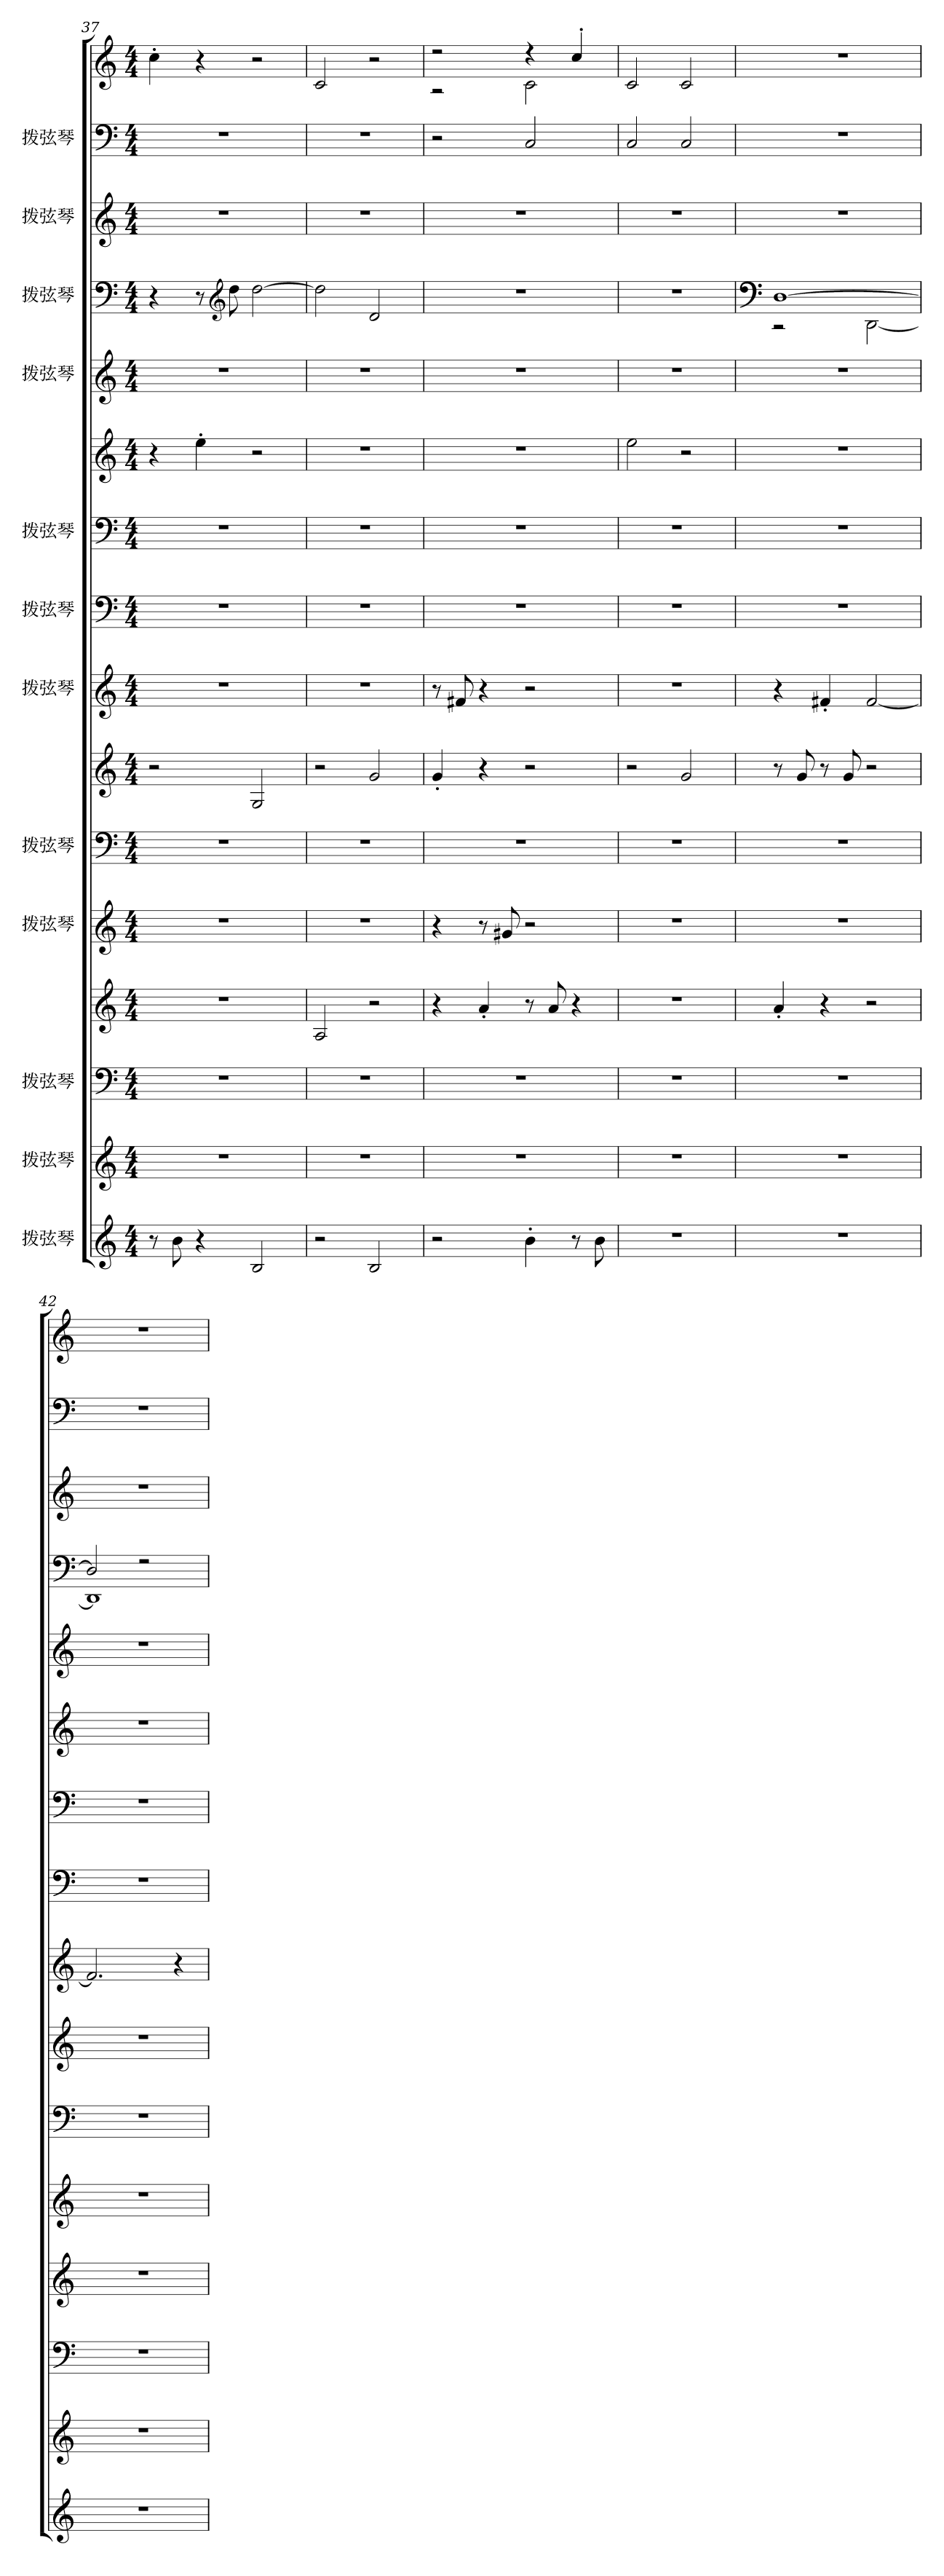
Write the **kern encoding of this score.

**kern	**kern	**kern	**kern	**kern	**kern	**kern	**kern	**kern	**kern	**kern	**kern	**kern	**kern	**kern	**kern
*part12	*part11	*part10	*part10	*part9	*part8	*part8	*part7	*part6	*part5	*part5	*part4	*part3	*part2	*part1	*part1
*staff16	*staff15	*staff14	*staff13	*staff12	*staff11	*staff10	*staff9	*staff8	*staff7	*staff6	*staff5	*staff4	*staff3	*staff2	*staff1
*I"拨弦琴	*I"拨弦琴	*I"拨弦琴	*	*I"拨弦琴	*I"拨弦琴	*	*I"拨弦琴	*I"拨弦琴	*I"拨弦琴	*	*I"拨弦琴	*I"拨弦琴	*I"拨弦琴	*I"拨弦琴	*
*clefG2	*clefG2	*clefF4	*clefG2	*clefG2	*clefF4	*clefG2	*clefG2	*clefF4	*clefF4	*clefG2	*clefG2	*clefF4	*clefG2	*clefF4	*clefG2
*k[]	*k[]	*k[]	*k[]	*k[]	*k[]	*k[]	*k[]	*k[]	*k[]	*k[]	*k[]	*k[]	*k[]	*k[]	*k[]
*M4/4	*M4/4	*M4/4	*M4/4	*M4/4	*M4/4	*M4/4	*M4/4	*M4/4	*M4/4	*M4/4	*M4/4	*M4/4	*M4/4	*M4/4	*M4/4
=37	=37	=37	=37	=37	=37	=37	=37	=37	=37	=37	=37	=37	=37	=37	=37
8r	1r	1r	1r	1r	1r	2r	1r	1r	1r	4r	1r	4r	1r	1r	4cc'\
8b\	.	.	.	.	.	.	.	.	.	.	.	.	.	.	.
4r	.	.	.	.	.	.	.	.	.	4ee'\	.	8r	.	.	4r
*	*	*	*	*	*	*	*	*	*	*	*	*clefG2	*	*	*
.	.	.	.	.	.	.	.	.	.	.	.	8dd\	.	.	.
2B/	.	.	.	.	.	2G/	.	.	.	2r	.	[2dd\	.	.	2r
=38	=38	=38	=38	=38	=38	=38	=38	=38	=38	=38	=38	=38	=38	=38	=38
2r	1r	1r	2A/	1r	1r	2r	1r	1r	1r	1r	1r	2dd\]	1r	1r	2c/
2B/	.	.	2r	.	.	2g/	.	.	.	.	.	2d/	.	.	2r
=39	=39	=39	=39	=39	=39	=39	=39	=39	=39	=39	=39	=39	=39	=39	=39
*	*	*	*	*	*	*	*	*	*	*	*	*	*	*	*^
2r	1r	1r	4r	4r	1r	4g'/	8r	1r	1r	1r	1r	1r	1r	2r	2r	2r
.	.	.	.	.	.	.	8f#X/	.	.	.	.	.	.	.	.	.
.	.	.	4a'/	8r	.	4r	4r	.	.	.	.	.	.	.	.	.
.	.	.	.	8g#X/	.	.	.	.	.	.	.	.	.	.	.	.
4b'\	.	.	8r	2r	.	2r	2r	.	.	.	.	.	.	2C/	4r	2c\
.	.	.	8a/	.	.	.	.	.	.	.	.	.	.	.	.	.
8r	.	.	4r	.	.	.	.	.	.	.	.	.	.	.	4cc'/	.
8b\	.	.	.	.	.	.	.	.	.	.	.	.	.	.	.	.
*	*	*	*	*	*	*	*	*	*	*	*	*	*	*	*v	*v
=40	=40	=40	=40	=40	=40	=40	=40	=40	=40	=40	=40	=40	=40	=40	=40
1r	1r	1r	1r	1r	1r	2r	1r	1r	1r	2ee\	1r	1r	1r	2C/	2c/
.	.	.	.	.	.	2g/	.	.	.	2r	.	.	.	2C/	2c/
!!LO:PB:g=z
=41	=41	=41	=41	=41	=41	=41	=41	=41	=41	=41	=41	=41	=41	=41	=41
*	*	*	*	*	*	*	*	*	*	*	*	*clefF4	*	*	*
*	*	*	*	*	*	*	*	*	*	*	*	*^	*	*	*
1r	1r	1r	4a'/	1r	1r	8r	4r	1r	1r	1r	1r	[1D	2r	1r	1r	1r
.	.	.	.	.	.	8g/	.	.	.	.	.	.	.	.	.	.
.	.	.	4r	.	.	8r	4f#X'/	.	.	.	.	.	.	.	.	.
.	.	.	.	.	.	8g/	.	.	.	.	.	.	.	.	.	.
.	.	.	2r	.	.	2r	[2f#/	.	.	.	.	.	[2DD\	.	.	.
=42	=42	=42	=42	=42	=42	=42	=42	=42	=42	=42	=42	=42	=42	=42	=42	=42
1r	1r	1r	1r	1r	1r	1r	2.f#/]	1r	1r	1r	1r	2D/]	1DD]	1r	1r	1r
.	.	.	.	.	.	.	.	.	.	.	.	2r	.	.	.	.
.	.	.	.	.	.	.	4r	.	.	.	.	.	.	.	.	.
*	*	*	*	*	*	*	*	*	*	*	*	*v	*v	*	*	*
=	=	=	=	=	=	=	=	=	=	=	=	=	=	=	=
*-	*-	*-	*-	*-	*-	*-	*-	*-	*-	*-	*-	*-	*-	*-	*-
